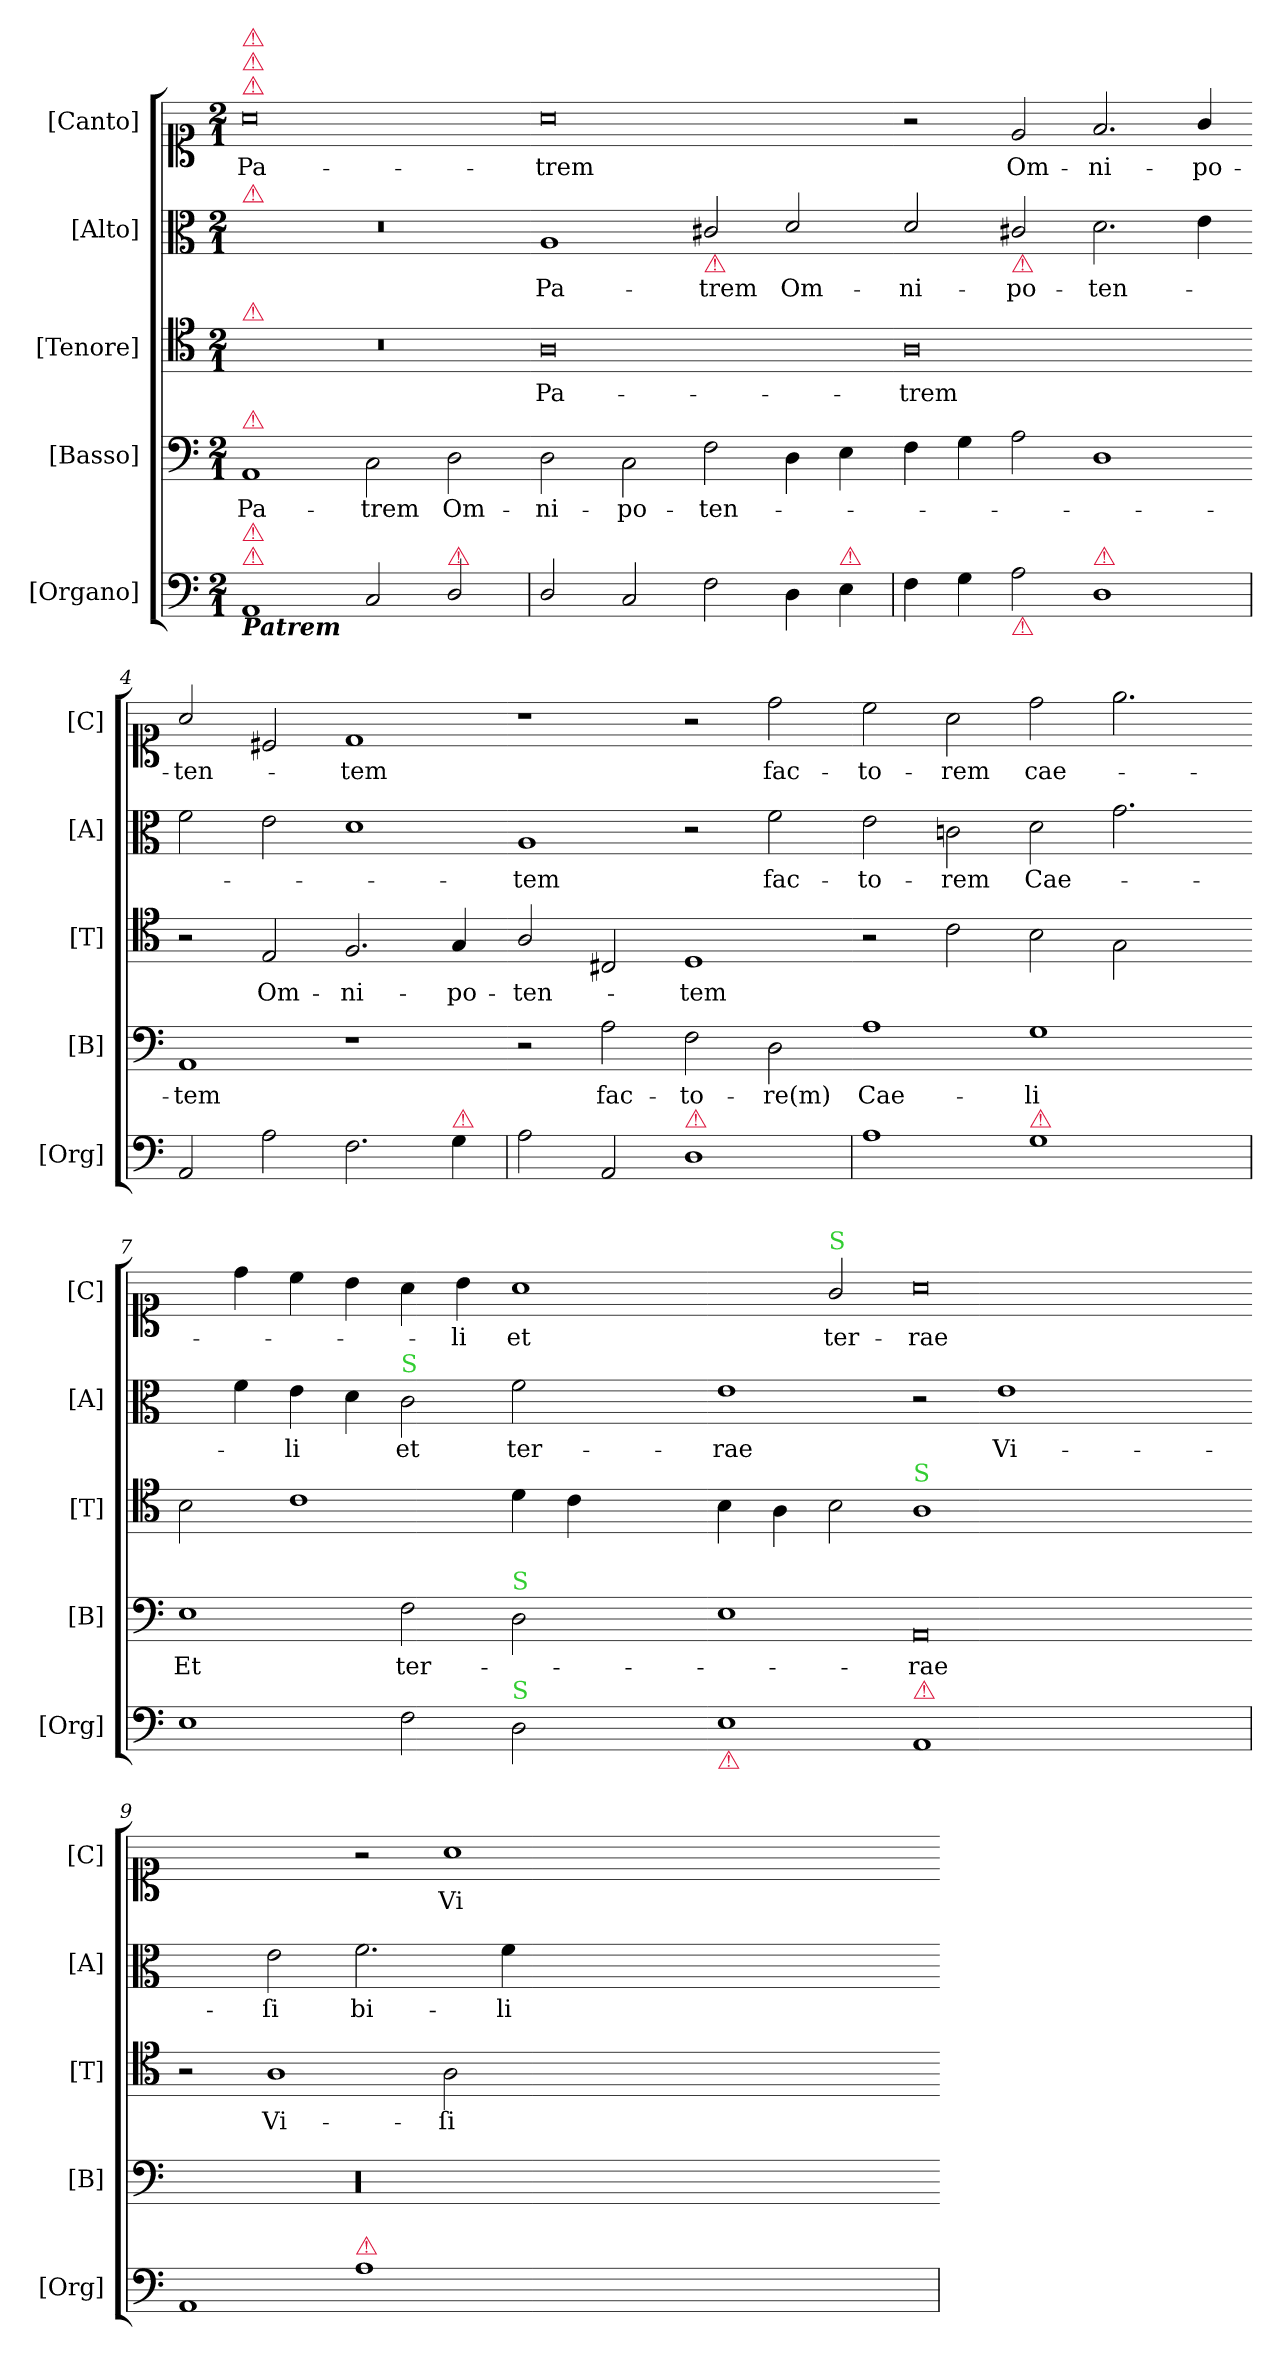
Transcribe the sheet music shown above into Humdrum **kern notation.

**kern	**kern	**text	**kern	**text	**kern	**text	**kern	**text
*part5	*part4	*part4	*part3	*part3	*part2	*part2	*part1	*part1
*staff5	*staff4	*staff4	*staff3	*staff3	*staff2	*staff2	*staff1	*staff1
*I"[Organo]	*I"[Basso]	*	*I"[Tenore]	*	*I"[Alto]	*	*I"[Canto]	*
*I'[Org]	*I'[B]	*	*I'[T]	*	*I'[A]	*	*I'[C]	*
*clefF4	*clefF4	*	*clefC4	*	*clefC3	*	*clefC1	*
*k[]	*k[]	*	*k[]	*	*k[]	*	*k[]	*
*M2/1	*M2/1	*	*M2/1	*	*M2/1	*	*M2/1	*
=1	=1	=1	=1	=1	=1	=1	=1	=1
!	!	!	!	!	!	!	!LO:TX:a:color=crimson:t=⚠	!
!	!	!	!	!	!	!	!LO:TX:a:color=crimson:t=⚠	!
!	!	!	!	!	!	!	!LO:TX:a:color=crimson:t=⚠	!
!	!	!	!	!	!LO:TX:a:color=crimson:t=⚠	!	!	!
!	!	!	!LO:TX:a:color=crimson:t=⚠	!	!	!	!	!
!	!LO:TX:a:color=crimson:t=⚠	!	!	!	!	!	!	!
!LO:TX:a:color=crimson:t=⚠	!	!	!	!	!	!	!	!
!LO:TX:a:color=crimson:t=⚠	!	!	!	!	!	!	!	!
!LO:TX:b:Bi:t=Patrem	!	!	!	!	!	!	!	!
1AA	1AA	Pa-	0r	.	0r	.	0a	Pa-
2C/	2C\	-trem	.	.	.	.	.	.
!LO:TX:a:color=crimson:t=⚠	!	!	!	!	!	!	!	!
2D/	2D\	Om-	.	.	.	.	.	.
=2	=2-	=2-	=2-	=2-	=2-	=2-	=2-	=2-
2D/	2D\	-ni-	0A	Pa-	1A	Pa-	0a	-trem
2C/	2C\	-po-	.	.	.	.	.	.
!	!	!	!	!	!LO:TX:b:color=crimson:t=⚠	!	!	!
2F\	2F\	-ten-	.	.	2c#X/	-trem	.	.
4D\	4D\	.	.	.	2d/	Om-	.	.
!LO:TX:a:color=crimson:t=⚠	!	!	!	!	!	!	!	!
4E\	4E\	.	.	.	.	.	.	.
=3	=3-	=3-	=3-	=3-	=3-	=3-	=3-	=3-
4F\	4F\	.	0A	-trem	2d/	-ni-	2r	.
4G\	4G\	.	.	.	.	.	.	.
!	!	!	!	!	!LO:TX:b:color=crimson:t=⚠	!	!	!
!LO:TX:b:color=crimson:t=⚠	!	!	!	!	!	!	!	!
2A\	2A\	.	.	.	2c#X/	-po-	2e/	Om-
!LO:TX:a:color=crimson:t=⚠	!	!	!	!	!	!	!	!
1D	1D	.	.	.	2.d\	-ten-	2.f/	-ni-
.	.	.	.	.	4e\	.	4g/	-po-
=4	=4-	=4-	=4-	=4-	=4-	=4-	=4-	=4-
2AA/	1AA	-tem	2r	.	2f\	.	2a/	-ten-
2A\	.	.	2E/	Om-	2e\	.	2c#X/	.
2.F\	1r	.	2.F/	-ni-	1d	.	1d	-tem
!LO:TX:a:color=crimson:t=⚠	!	!	!	!	!	!	!	!
4G\	.	.	4G/	-po-	.	.	.	.
=5	=5-	=5-	=5-	=5-	=5-	=5-	=5-	=5-
2A\	2r	.	2A/	-ten-	1A	-tem	1r	.
2AA/	2A\	fac-	2C#X/	.	.	.	.	.
!LO:TX:a:color=crimson:t=⚠	!	!	!	!	!	!	!	!
1D	2F\	-to-	1D	-tem	2r	.	2r	.
.	2D\	-re(m)	.	.	2f\	fac-	2dd\	fac-
=6	=6-	=6-	=6-	=6-	=6-	=6-	=6-	=6-
1A	1A	Cae-	2r	.	2e\	-to-	2cc\	-to-
.	.	.	2c\	.	2cn\	-rem	2a\	-rem
!LO:TX:a:color=crimson:t=⚠	!	!	!	!	!	!	!	!
1G	1G	-li	2B\	.	2d\	Cae-	2dd\	cae-
.	.	.	2G\	.	2.g\	.	2.ee\	.
4ryy	4ryy	.	4ryy	.	.	.	.	.
=7	=7-	=7-	=7-	=7-	=7-	=7-	=7-	=7-
1E	1E	Et	2B\	.	4ryy	.	4ryy	.
.	.	.	.	.	4f\	.	4dd\	.
.	.	.	1c	.	4e\	-li	4cc\	.
.	.	.	.	.	4d\	.	4b\	.
!	!	!	!	!	!LO:TX:a:color=limegreen:t=S	!	!	!
2F\	2F\	ter-	.	.	2c\	et	4a\	.
.	.	.	.	.	.	.	4b\	-li
!	!LO:TX:a:color=limegreen:t=S	!	!	!	!	!	!	!
!LO:TX:a:color=limegreen:t=S	!	!	!	!	!	!	!	!
2D\	2D\	.	4d\	.	2f\	ter-	1a\	et
.	.	.	4c\	.	.	.	.	.
2ryy	2ryy	.	2ryy	.	2ryy	.	.	.
=8-	=8-	=8-	=8-	=8-	=8-	=8-	=8-	=8-
!LO:TX:b:color=crimson:t=⚠	!	!	!	!	!	!	!	!
1E	1E	.	4B\	.	1e	-rae	2ryy	.
.	.	.	4A\	.	.	.	.	.
!	!	!	!	!	!	!	!LO:TX:a:color=limegreen:t=S	!
.	.	.	2B\	.	.	.	2g/	ter-
!	!	!	!LO:TX:a:color=limegreen:t=S	!	!	!	!	!
!LO:TX:a:color=crimson:t=⚠	!	!	!	!	!	!	!	!
1AA	0AA	-rae	1A	.	2r	.	0a	-rae
.	.	.	.	.	1e\	Vi-	.	.
1ryy	.	.	1ryy	.	.	.	.	.
.	.	.	.	.	2ryy	.	.	.
=9	=9-	=9-	=9-	=9-	=9-	=9-	=9-	=9-
1AA	1ryy	.	2r	.	2ryy	.	1ryy	.
.	.	.	1A	Vi-	2e\	-ſi	.	.
!LO:TX:a:color=crimson:t=⚠	!	!	!	!	!	!	!	!
1A	00r	.	.	.	2.f\	-bi-	2r	.
.	.	.	2A\	-ſi-	.	.	1a\	Vi-
.	.	.	.	.	4f\	-li-	.	.
0.ryy	.	.	0.ryy	.	0.ryy	.	.	.
.	.	.	.	.	.	.	0ryy	.
.	.	.	.	.	.	.	2ryy	.
=	=-	=-	=-	=-	=-	=-	=-	=-
*-	*-	*-	*-	*-	*-	*-	*-	*-
